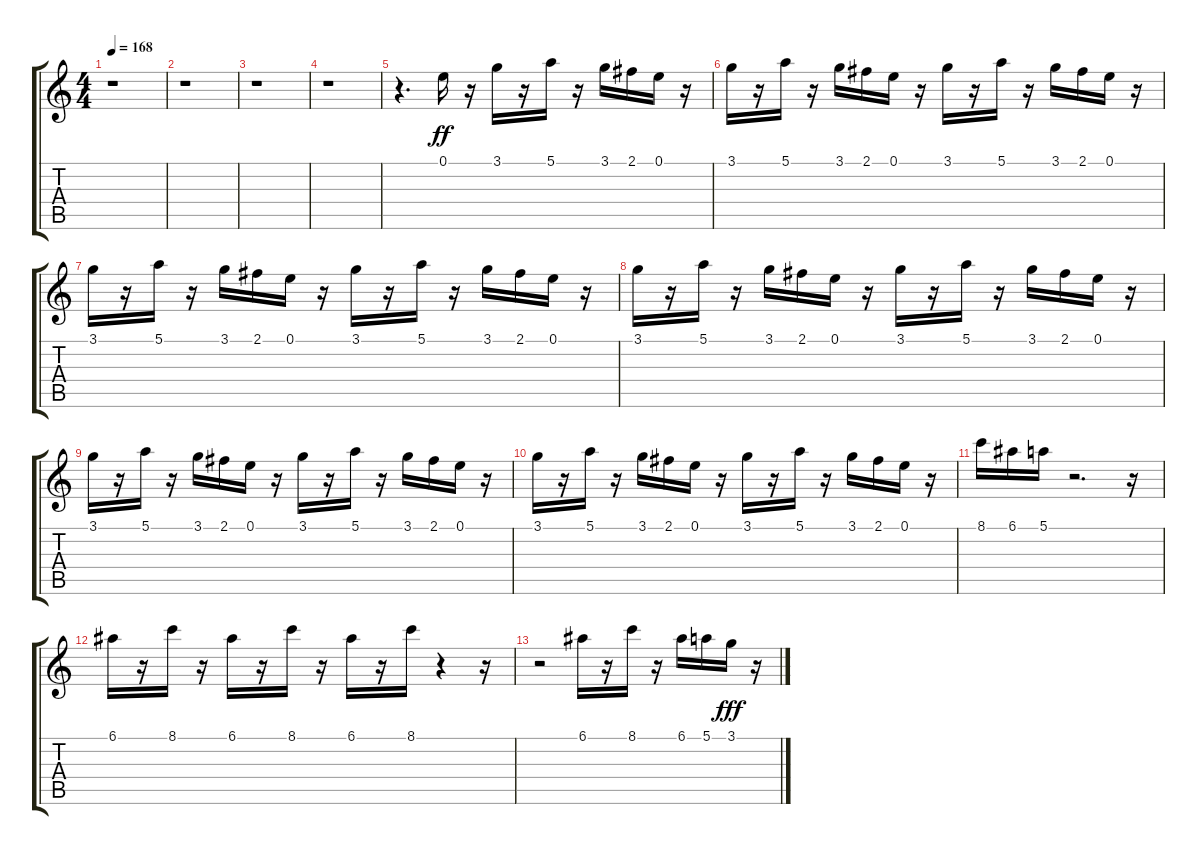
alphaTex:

\track "" {instrument distortionguitar}
\staff {score tabs}
\tuning (E4 B3 G3 D3 A2 E2) {hide}
\ts (4 4)
\tempo 168
\clef g2
\ks c
r.1{dy ff} |
r.1 |
r.1 |
r.1 |
r.4{d} 0.1.16 r.16 3.1.16 r.16 5.1.16 r.16 3.1.16 2.1.16 0.1.16 r.16 |
3.1.16 r.16 5.1.16 r.16 3.1.16 2.1.16 0.1.16 r.16 3.1.16 r.16 5.1.16 r.16 3.1.16 2.1.16 0.1.16 r.16 |
3.1.16 r.16 5.1.16 r.16 3.1.16 2.1.16 0.1.16 r.16 3.1.16 r.16 5.1.16 r.16 3.1.16 2.1.16 0.1.16 r.16 |
3.1.16 r.16 5.1.16 r.16 3.1.16 2.1.16 0.1.16 r.16 3.1.16 r.16 5.1.16 r.16 3.1.16 2.1.16 0.1.16 r.16 |
3.1.16 r.16 5.1.16 r.16 3.1.16 2.1.16 0.1.16 r.16 3.1.16 r.16 5.1.16 r.16 3.1.16 2.1.16 0.1.16 r.16 |
3.1.16 r.16 5.1.16 r.16 3.1.16 2.1.16 0.1.16 r.16 3.1.16 r.16 5.1.16 r.16 3.1.16 2.1.16 0.1.16 r.16 |
8.1.16 6.1.16 5.1.16 r.2{d} r.16 |
6.1.16 r.16 8.1.16 r.16 6.1.16 r.16 8.1.16 r.16 6.1.16 r.16 8.1.16 r.4 r.16 |
r.2 6.1.16 r.16 8.1.16 r.16 6.1.16 5.1.16 3.1.16{dy fff} r.16
